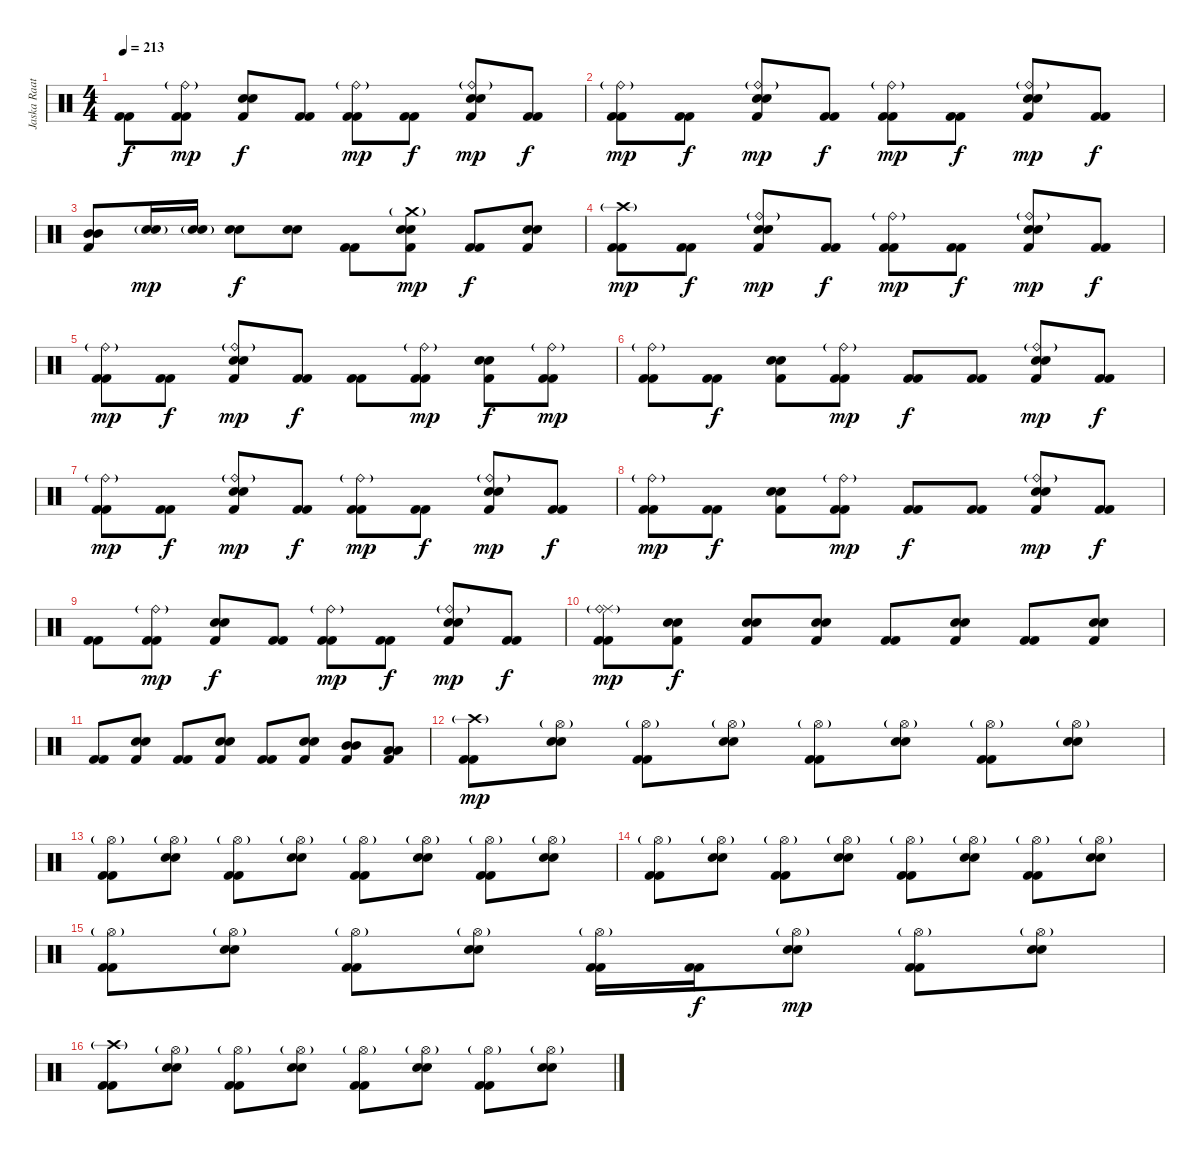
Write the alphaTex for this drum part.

\track ("Jaska Raatikainen" "Jaska Raat") {instrument percussion}
\staff {score}
\articulation defaults
\ts (4 4)
\tempo 213
\clef neutral
\ks c
("Kick (hit) 2" "Kick (hit) 2").8{dy f} ("Ride (bell)"{g} "Kick (hit) 2" "Kick (hit) 2").8{dy mp} ("Electric Snare (hit)" "Electric Snare (hit)" "Kick (hit) 2").8{dy f} ("Kick (hit) 2" "Kick (hit) 2").8 ("Ride (bell)"{g} "Kick (hit) 2" "Kick (hit) 2").8{dy mp} ("Kick (hit) 2" "Kick (hit) 2").8{dy f} ("Ride (bell)"{g} "Electric Snare (hit)" "Electric Snare (hit)" "Kick (hit) 2").8{dy mp} ("Kick (hit) 2" "Kick (hit) 2").8{dy f} |
("Ride (bell)"{g} "Kick (hit) 2" "Kick (hit) 2").8{dy mp} ("Kick (hit) 2" "Kick (hit) 2").8{dy f} ("Ride (bell)"{g} "Electric Snare (hit)" "Electric Snare (hit)" "Kick (hit) 2").8{dy mp} ("Kick (hit) 2" "Kick (hit) 2").8{dy f} ("Ride (bell)"{g} "Kick (hit) 2" "Kick (hit) 2").8{dy mp} ("Kick (hit) 2" "Kick (hit) 2").8{dy f} ("Ride (bell)"{g} "Electric Snare (hit)" "Electric Snare (hit)" "Kick (hit) 2").8{dy mp} ("Kick (hit) 2" "Kick (hit) 2").8{dy f} |
("Mid Tom (hit)" "Mid Tom (hit)" "Kick (hit) 2").8 ("Electric Snare (hit)"{g} "Electric Snare (hit)"{g}).16{dy mp} ("Electric Snare (hit)"{g} "Electric Snare (hit)").16 ("Electric Snare (hit)" "Electric Snare (hit)").8{dy f} ("Electric Snare (hit)" "Electric Snare (hit)").8 ("Kick (hit) 2" "Kick (hit) 2").8 ("Crash medium (hit)"{g} "Electric Snare (hit)" "Electric Snare (hit)" "Kick (hit) 2").8{dy mp} ("Kick (hit) 2" "Kick (hit) 2").8{dy f} ("Electric Snare (hit)" "Electric Snare (hit)" "Kick (hit) 2").8 |
("Crash high (hit)"{g} "Kick (hit) 2" "Kick (hit) 2").8{dy mp} ("Kick (hit) 2" "Kick (hit) 2").8{dy f} ("Ride (bell)"{g} "Electric Snare (hit)" "Electric Snare (hit)" "Kick (hit) 2").8{dy mp} ("Kick (hit) 2" "Kick (hit) 2").8{dy f} ("Ride (bell)"{g} "Kick (hit) 2" "Kick (hit) 2").8{dy mp} ("Kick (hit) 2" "Kick (hit) 2").8{dy f} ("Ride (bell)"{g} "Electric Snare (hit)" "Electric Snare (hit)" "Kick (hit) 2").8{dy mp} ("Kick (hit) 2" "Kick (hit) 2").8{dy f} |
("Ride (bell)"{g} "Kick (hit) 2" "Kick (hit) 2").8{dy mp} ("Kick (hit) 2" "Kick (hit) 2").8{dy f} ("Ride (bell)"{g} "Electric Snare (hit)" "Electric Snare (hit)" "Kick (hit) 2").8{dy mp} ("Kick (hit) 2" "Kick (hit) 2").8{dy f} ("Kick (hit) 2" "Kick (hit) 2").8 ("Ride (bell)"{g} "Kick (hit) 2" "Kick (hit) 2").8{dy mp} ("Electric Snare (hit)" "Electric Snare (hit)" "Kick (hit) 2").8{dy f} ("Ride (bell)"{g} "Kick (hit) 2" "Kick (hit) 2").8{dy mp} |
("Ride (bell)"{g} "Kick (hit) 2" "Kick (hit) 2").8 ("Kick (hit) 2" "Kick (hit) 2").8{dy f} ("Electric Snare (hit)" "Electric Snare (hit)" "Kick (hit) 2").8 ("Ride (bell)"{g} "Kick (hit) 2" "Kick (hit) 2").8{dy mp} ("Kick (hit) 2" "Kick (hit) 2").8{dy f} ("Kick (hit) 2" "Kick (hit) 2").8 ("Ride (bell)"{g} "Electric Snare (hit)" "Electric Snare (hit)" "Kick (hit) 2").8{dy mp} ("Kick (hit) 2" "Kick (hit) 2").8{dy f} |
("Ride (bell)"{g} "Kick (hit) 2" "Kick (hit) 2").8{dy mp} ("Kick (hit) 2" "Kick (hit) 2").8{dy f} ("Ride (bell)"{g} "Electric Snare (hit)" "Electric Snare (hit)" "Kick (hit) 2").8{dy mp} ("Kick (hit) 2" "Kick (hit) 2").8{dy f} ("Ride (bell)"{g} "Kick (hit) 2" "Kick (hit) 2").8{dy mp} ("Kick (hit) 2" "Kick (hit) 2").8{dy f} ("Ride (bell)"{g} "Electric Snare (hit)" "Electric Snare (hit)" "Kick (hit) 2").8{dy mp} ("Kick (hit) 2" "Kick (hit) 2").8{dy f} |
("Ride (bell)"{g} "Kick (hit) 2" "Kick (hit) 2").8{dy mp} ("Kick (hit) 2" "Kick (hit) 2").8{dy f} ("Electric Snare (hit)" "Electric Snare (hit)" "Kick (hit) 2").8 ("Ride (bell)"{g} "Kick (hit) 2" "Kick (hit) 2").8{dy mp} ("Kick (hit) 2" "Kick (hit) 2").8{dy f} ("Kick (hit) 2" "Kick (hit) 2").8 ("Ride (bell)"{g} "Electric Snare (hit)" "Electric Snare (hit)" "Kick (hit) 2").8{dy mp} ("Kick (hit) 2" "Kick (hit) 2").8{dy f} |
("Kick (hit) 2" "Kick (hit) 2").8 ("Ride (bell)"{g} "Kick (hit) 2" "Kick (hit) 2").8{dy mp} ("Electric Snare (hit)" "Electric Snare (hit)" "Kick (hit) 2").8{dy f} ("Kick (hit) 2" "Kick (hit) 2").8 ("Ride (bell)"{g} "Kick (hit) 2" "Kick (hit) 2").8{dy mp} ("Kick (hit) 2" "Kick (hit) 2").8{dy f} ("Ride (bell)"{g} "Electric Snare (hit)" "Electric Snare (hit)" "Kick (hit) 2").8{dy mp} ("Kick (hit) 2" "Kick (hit) 2").8{dy f} |
("Ride (middle)" "Ride (bell)"{g} "Kick (hit) 2" "Kick (hit) 2").8{dy mp} ("Electric Snare (hit)" "Electric Snare (hit)" "Kick (hit) 2").8{dy f} ("Electric Snare (hit)" "Electric Snare (hit)" "Kick (hit) 2").8 ("Electric Snare (hit)" "Electric Snare (hit)" "Kick (hit) 2").8 ("Kick (hit) 2" "Kick (hit) 2").8 ("Electric Snare (hit)" "Electric Snare (hit)" "Kick (hit) 2").8 ("Kick (hit) 2" "Kick (hit) 2").8 ("Electric Snare (hit)" "Electric Snare (hit)" "Kick (hit) 2").8 |
("Kick (hit) 2" "Kick (hit) 2").8 ("Electric Snare (hit)" "Electric Snare (hit)" "Kick (hit) 2").8 ("Kick (hit) 2" "Kick (hit) 2").8 ("Electric Snare (hit)" "Electric Snare (hit)" "Kick (hit) 2").8 ("Kick (hit) 2" "Kick (hit) 2").8 ("Electric Snare (hit)" "Electric Snare (hit)" "Kick (hit) 2").8 ("Mid Tom (hit)" "Mid Tom (hit)" "Kick (hit) 2").8 ("Low Tom (hit)" "Low Tom (hit)" "Kick (hit) 2").8 |
("Crash high (hit)"{g} "Kick (hit) 2" "Kick (hit) 2").8{dy mp} ("Hi-Hat (open)"{g} "Electric Snare (hit)" "Electric Snare (hit)").8 ("Hi-Hat (open)"{g} "Kick (hit) 2" "Kick (hit) 2").8 ("Hi-Hat (open)"{g} "Electric Snare (hit)" "Electric Snare (hit)").8 ("Hi-Hat (open)"{g} "Kick (hit) 2" "Kick (hit) 2").8 ("Hi-Hat (open)"{g} "Electric Snare (hit)" "Electric Snare (hit)").8 ("Hi-Hat (open)"{g} "Kick (hit) 2" "Kick (hit) 2").8 ("Hi-Hat (open)"{g} "Electric Snare (hit)" "Electric Snare (hit)").8 |
("Hi-Hat (open)"{g} "Kick (hit) 2" "Kick (hit) 2").8 ("Hi-Hat (open)"{g} "Electric Snare (hit)" "Electric Snare (hit)").8 ("Hi-Hat (open)"{g} "Kick (hit) 2" "Kick (hit) 2").8 ("Hi-Hat (open)"{g} "Electric Snare (hit)" "Electric Snare (hit)").8 ("Hi-Hat (open)"{g} "Kick (hit) 2" "Kick (hit) 2").8 ("Hi-Hat (open)"{g} "Electric Snare (hit)" "Electric Snare (hit)").8 ("Hi-Hat (open)"{g} "Kick (hit) 2" "Kick (hit) 2").8 ("Hi-Hat (open)"{g} "Electric Snare (hit)" "Electric Snare (hit)").8 |
("Hi-Hat (open)"{g} "Kick (hit) 2" "Kick (hit) 2").8 ("Hi-Hat (open)"{g} "Electric Snare (hit)" "Electric Snare (hit)").8 ("Hi-Hat (open)"{g} "Kick (hit) 2" "Kick (hit) 2").8 ("Hi-Hat (open)"{g} "Electric Snare (hit)" "Electric Snare (hit)").8 ("Hi-Hat (open)"{g} "Kick (hit) 2" "Kick (hit) 2").8 ("Hi-Hat (open)"{g} "Electric Snare (hit)" "Electric Snare (hit)").8 ("Hi-Hat (open)"{g} "Kick (hit) 2" "Kick (hit) 2").8 ("Hi-Hat (open)"{g} "Electric Snare (hit)" "Electric Snare (hit)").8 |
("Hi-Hat (open)"{g} "Kick (hit) 2" "Kick (hit) 2").8 ("Hi-Hat (open)"{g} "Electric Snare (hit)" "Electric Snare (hit)").8 ("Hi-Hat (open)"{g} "Kick (hit) 2" "Kick (hit) 2").8 ("Hi-Hat (open)"{g} "Electric Snare (hit)" "Electric Snare (hit)").8 ("Hi-Hat (open)"{g} "Kick (hit) 2" "Kick (hit) 2").16 ("Kick (hit) 2" "Kick (hit) 2").16{dy f} ("Hi-Hat (open)"{g} "Electric Snare (hit)" "Electric Snare (hit)").8{dy mp} ("Hi-Hat (open)"{g} "Kick (hit) 2" "Kick (hit) 2").8 ("Hi-Hat (open)"{g} "Electric Snare (hit)" "Electric Snare (hit)").8 |
("Crash high (hit)"{g} "Kick (hit) 2" "Kick (hit) 2").8 ("Hi-Hat (open)"{g} "Electric Snare (hit)" "Electric Snare (hit)").8 ("Hi-Hat (open)"{g} "Kick (hit) 2" "Kick (hit) 2").8 ("Hi-Hat (open)"{g} "Electric Snare (hit)" "Electric Snare (hit)").8 ("Hi-Hat (open)"{g} "Kick (hit) 2" "Kick (hit) 2").8 ("Hi-Hat (open)"{g} "Electric Snare (hit)" "Electric Snare (hit)").8 ("Hi-Hat (open)"{g} "Kick (hit) 2" "Kick (hit) 2").8 ("Hi-Hat (open)"{g} "Electric Snare (hit)" "Electric Snare (hit)").8
